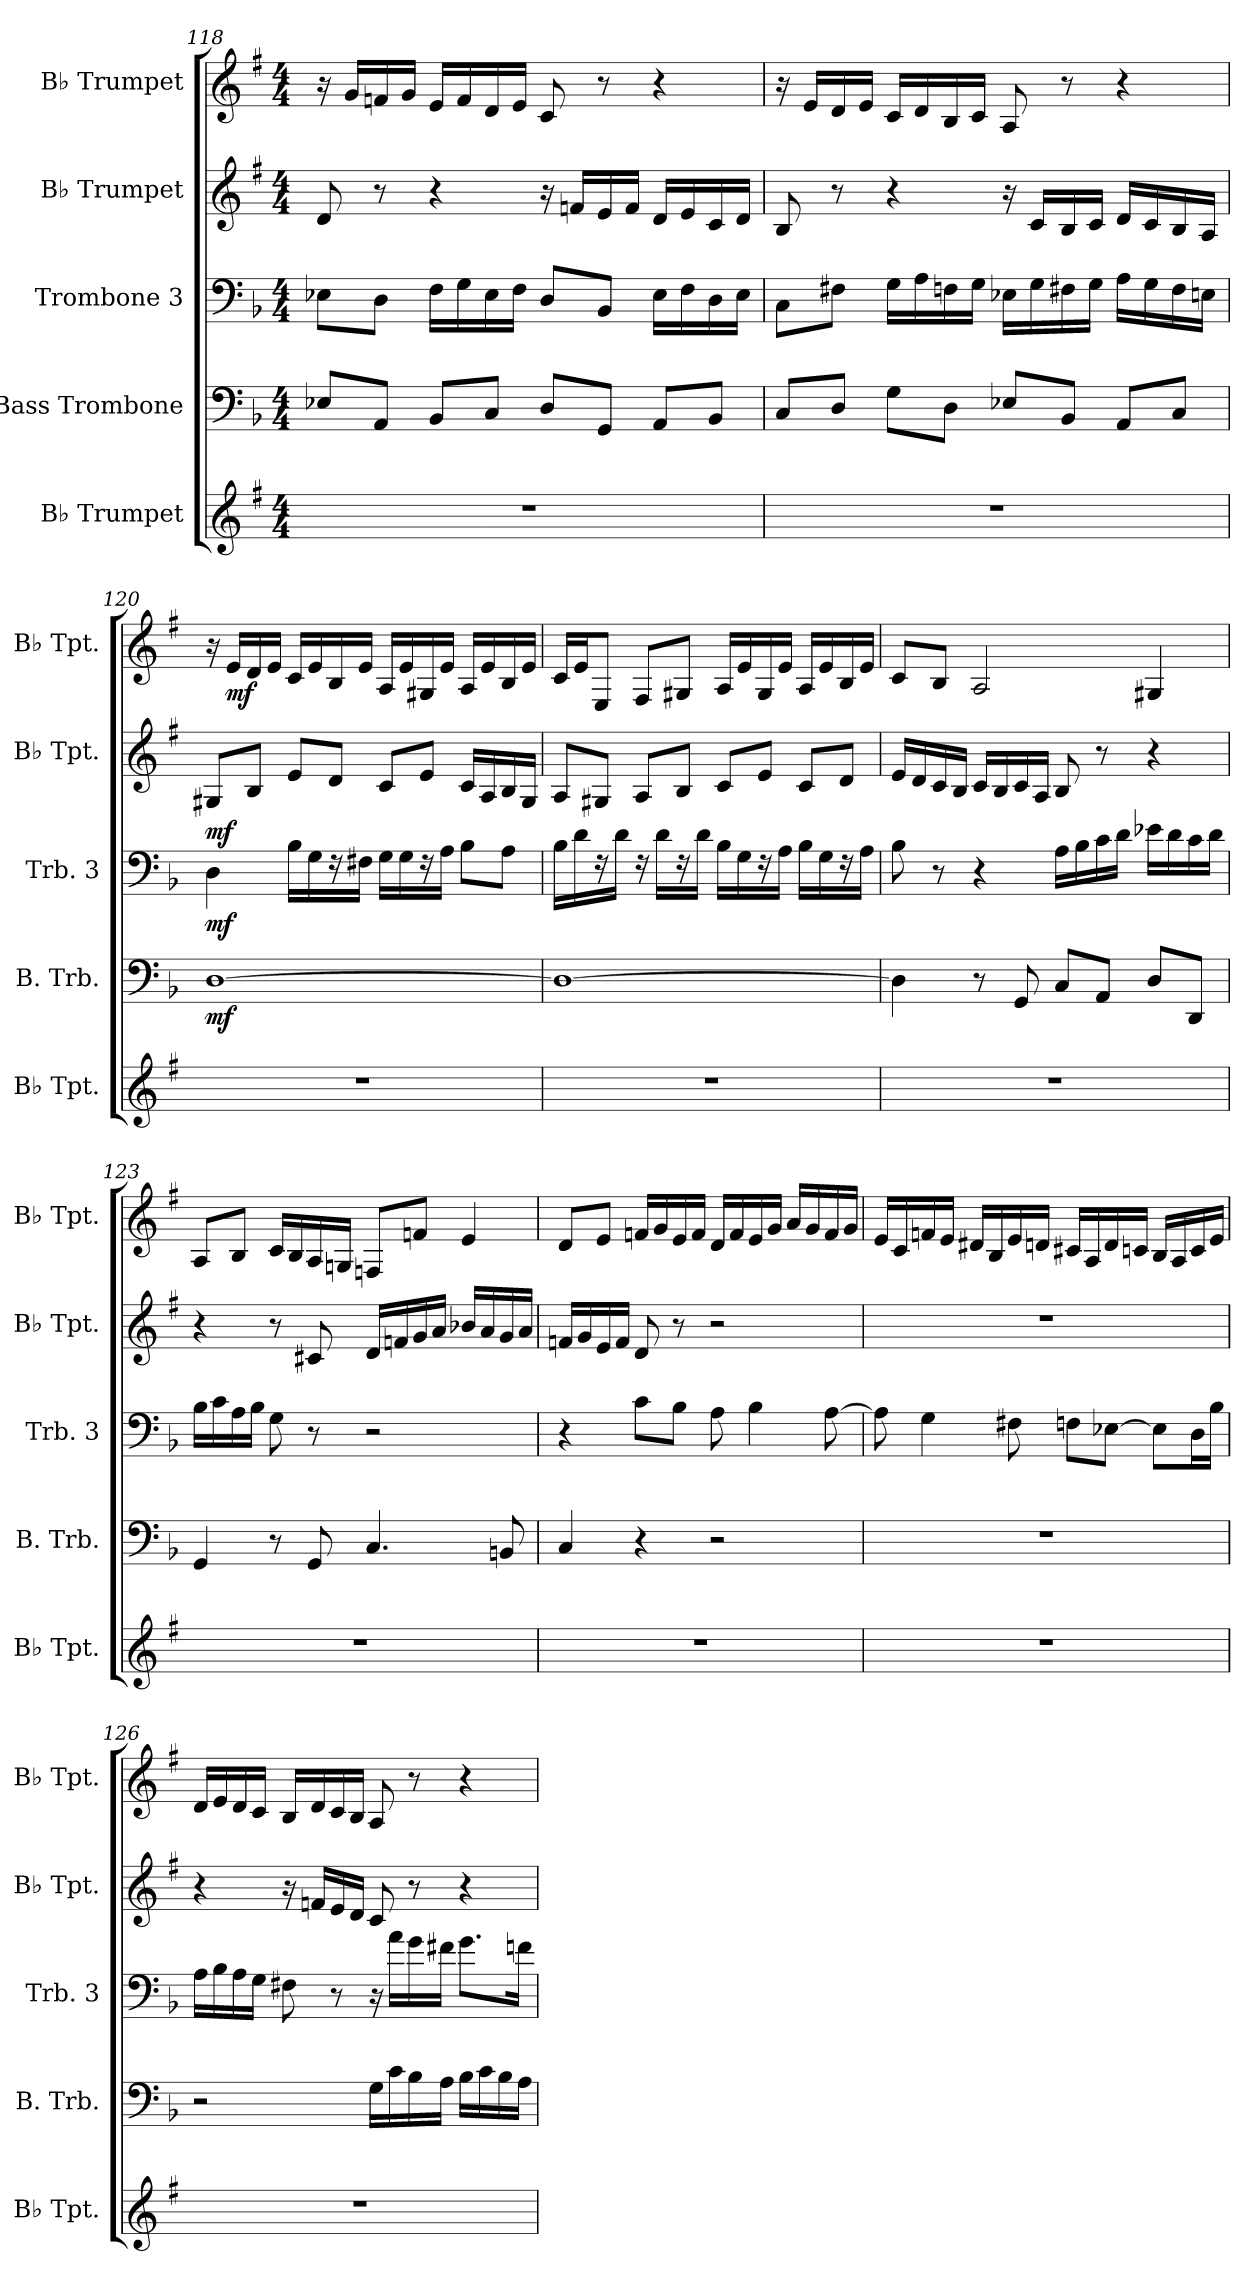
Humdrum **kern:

**kern	**kern	**dynam	**kern	**dynam	**kern	**dynam	**kern	**dynam
*part5	*part4	*part4	*part3	*part3	*part2	*part2	*part1	*part1
*staff5	*staff4	*staff4	*staff3	*staff3	*staff2	*staff2	*staff1	*staff1
*I"B♭ Trumpet	*I"Bass Trombone	*	*I"Trombone 3	*	*I"B♭ Trumpet	*	*I"B♭ Trumpet	*
*I'B♭ Tpt.	*I'B. Trb.	*	*I'Trb. 3	*	*I'B♭ Tpt.	*	*I'B♭ Tpt.	*
*clefG2	*clefF4	*	*clefF4	*	*clefG2	*	*clefG2	*
*ITrd1c2	*	*	*	*	*ITrd1c2	*	*ITrd1c2	*
*k[b-]	*k[b-]	*	*k[b-]	*	*k[b-]	*	*k[b-]	*
*M4/4	*M4/4	*	*M4/4	*	*M4/4	*	*M4/4	*
=118	=118	=118	=118	=118	=118	=118	=118	=118
1r	8E-X/L	.	8E-X\L	.	8c/	.	16r	.
.	.	.	.	.	.	.	16f/LL	.
.	8AA/J	.	8D\J	.	8r	.	16e-X/	.
.	.	.	.	.	.	.	16f/JJ	.
.	8BB-/L	.	16F\LL	.	4r	.	16d/LL	.
.	.	.	16G\	.	.	.	16e-/	.
.	8C/J	.	16E-\	.	.	.	16c/	.
.	.	.	16F\JJ	.	.	.	16d/JJ	.
.	8D/L	.	8D/L	.	16r	.	8B-/	.
.	.	.	.	.	16e-X/LL	.	.	.
.	8GG/J	.	8BB-/J	.	16d/	.	8r	.
.	.	.	.	.	16e-/JJ	.	.	.
.	8AA/L	.	16E-\LL	.	16c/LL	.	4r	.
.	.	.	16F\	.	16d/	.	.	.
.	8BB-/J	.	16D\	.	16B-/	.	.	.
.	.	.	16E-\JJ	.	16c/JJ	.	.	.
!!LO:LB:g=z
=119	=119	=119	=119	=119	=119	=119	=119	=119
1r	8C/L	.	8C\L	.	8A/	.	16r	.
.	.	.	.	.	.	.	16d/LL	.
.	8D/J	.	8F#X\J	.	8r	.	16c/	.
.	.	.	.	.	.	.	16d/JJ	.
.	8G\L	.	16G\LL	.	4r	.	16B-/LL	.
.	.	.	16A\	.	.	.	16c/	.
.	8D\J	.	16Fn\	.	.	.	16A/	.
.	.	.	16G\JJ	.	.	.	16B-/JJ	.
.	8E-X/L	.	16E-X\LL	.	16r	.	8G/	.
.	.	.	16G\	.	16B-/LL	.	.	.
.	8BB-/J	.	16F#X\	.	16A/	.	8r	.
.	.	.	16G\JJ	.	16B-/JJ	.	.	.
.	8AA/L	.	16A\LL	.	16c/LL	.	4r	.
.	.	.	16G\	.	16B-/	.	.	.
.	8C/J	.	16F#\	.	16A/	.	.	.
.	.	.	16En\JJ	.	16G/JJ	.	.	.
=120	=120	=120	=120	=120	=120	=120	=120	=120
!	!	!LO:DY:b	!	!LO:DY:b	!	!LO:DY:b	!	!
1r	[1D	mf	4D\	mf	8F#X/L	mf	16r	.
!	!	!	!	!	!	!	!	!LO:DY:b
.	.	.	.	.	.	.	16d/LL	mf
.	.	.	.	.	8A/J	.	16c/	.
.	.	.	.	.	.	.	16d/JJ	.
.	.	.	16B-\LL	.	8d/L	.	16B-/LL	.
.	.	.	16G\	.	.	.	16d/	.
.	.	.	16rF	.	8c/J	.	16A/	.
.	.	.	16F#X\JJ	.	.	.	16d/JJ	.
.	.	.	16G\LL	.	8B-/L	.	16G/LL	.
.	.	.	16G\	.	.	.	16d/	.
.	.	.	16rF	.	8d/J	.	16F#X/	.
.	.	.	16A\JJ	.	.	.	16d/JJ	.
.	.	.	8B-\L	.	16B-/LL	.	16G/LL	.
.	.	.	.	.	16G/	.	16d/	.
.	.	.	8A\J	.	16A/	.	16A/	.
.	.	.	.	.	16F#/JJ	.	16d/JJ	.
!!LO:PB:g=z
=121	=121	=121	=121	=121	=121	=121	=121	=121
1r	1D_	.	16B-\LL	.	8G/L	.	16B-/LL	.
.	.	.	16d\	.	.	.	16d/J	.
.	.	.	16rF	.	8F#X/J	.	8D/J	.
.	.	.	16d\JJ	.	.	.	.	.
.	.	.	16rF	.	8G/L	.	8E/L	.
.	.	.	16d\LL	.	.	.	.	.
.	.	.	16rF	.	8A/J	.	8F#X/J	.
.	.	.	16d\JJ	.	.	.	.	.
.	.	.	16B-\LL	.	8B-/L	.	16G/LL	.
.	.	.	16G\	.	.	.	16d/	.
.	.	.	16rF	.	8d/J	.	16F#/	.
.	.	.	16A\JJ	.	.	.	16d/JJ	.
.	.	.	16B-\LL	.	8B-/L	.	16G/LL	.
.	.	.	16G\	.	.	.	16d/	.
.	.	.	16rF	.	8c/J	.	16A/	.
.	.	.	16A\JJ	.	.	.	16d/JJ	.
=122	=122	=122	=122	=122	=122	=122	=122	=122
1r	4D\]	.	8B-\	.	16d/LL	.	8B-/L	.
.	.	.	.	.	16c/	.	.	.
.	.	.	8r	.	16B-/	.	8A/J	.
.	.	.	.	.	16A/JJ	.	.	.
.	8r	.	4r	.	16B-/LL	.	2G/	.
.	.	.	.	.	16A/	.	.	.
.	8GG/	.	.	.	16B-/	.	.	.
.	.	.	.	.	16G/JJ	.	.	.
.	8C/L	.	16A\LL	.	8A/	.	.	.
.	.	.	16B-\	.	.	.	.	.
.	8AA/J	.	16c\	.	8r	.	.	.
.	.	.	16d\JJ	.	.	.	.	.
.	8D/L	.	16e-X\LL	.	4r	.	4F#X/	.
.	.	.	16d\	.	.	.	.	.
.	8DD/J	.	16c\	.	.	.	.	.
.	.	.	16d\JJ	.	.	.	.	.
!!LO:LB:g=z
=123	=123	=123	=123	=123	=123	=123	=123	=123
1r	4GG/	.	16B-\LL	.	4r	.	8G/L	.
.	.	.	16c\	.	.	.	.	.
.	.	.	16A\	.	.	.	8A/J	.
.	.	.	16B-\JJ	.	.	.	.	.
.	8r	.	8G\	.	8r	.	16B-/LL	.
.	.	.	.	.	.	.	16A/	.
.	8GG/	.	8r	.	8Bn/	.	16G/	.
.	.	.	.	.	.	.	16Fn/JJ	.
.	4.C/	.	2r	.	16c/LL	.	8E-X/L	.
.	.	.	.	.	16e-X/	.	.	.
.	.	.	.	.	16f/	.	8e-X/J	.
.	.	.	.	.	16g/JJ	.	.	.
.	.	.	.	.	16a-X/LL	.	4d/	.
.	.	.	.	.	16g/	.	.	.
.	8BBn/	.	.	.	16f/	.	.	.
.	.	.	.	.	16g/JJ	.	.	.
=124	=124	=124	=124	=124	=124	=124	=124	=124
1r	4C/	.	4r	.	16e-X/LL	.	8c/L	.
.	.	.	.	.	16f/	.	.	.
.	.	.	.	.	16d/	.	8d/J	.
.	.	.	.	.	16e-/JJ	.	.	.
.	4r	.	8c\L	.	8c/	.	16e-X/LL	.
.	.	.	.	.	.	.	16f/	.
.	.	.	8B-\J	.	8r	.	16d/	.
.	.	.	.	.	.	.	16e-/JJ	.
.	2r	.	8A\	.	2r	.	16c/LL	.
.	.	.	.	.	.	.	16e-/	.
.	.	.	4B-\	.	.	.	16d/	.
.	.	.	.	.	.	.	16f/JJ	.
.	.	.	.	.	.	.	16g/LL	.
.	.	.	.	.	.	.	16f/	.
.	.	.	[8A\	.	.	.	16e-/	.
.	.	.	.	.	.	.	16f/JJ	.
!!LO:PB:g=z
=125	=125	=125	=125	=125	=125	=125	=125	=125
1r	1r	.	8A\]	.	1r	.	16d/LL	.
.	.	.	.	.	.	.	16B-/	.
.	.	.	4G\	.	.	.	16e-X/	.
.	.	.	.	.	.	.	16d/JJ	.
.	.	.	.	.	.	.	16c#X/LL	.
.	.	.	.	.	.	.	16A/	.
.	.	.	8F#X\	.	.	.	16d/	.
.	.	.	.	.	.	.	16cn/JJ	.
.	.	.	8Fn\L	.	.	.	16Bn/LL	.
.	.	.	.	.	.	.	16G/	.
.	.	.	[8E-X\J	.	.	.	16c/	.
.	.	.	.	.	.	.	16B-X/JJ	.
.	.	.	8E-\L]	.	.	.	16A/LL	.
.	.	.	.	.	.	.	16G/	.
.	.	.	16D\L	.	.	.	16B-/	.
.	.	.	16B-\JJ	.	.	.	16d/JJ	.
=126	=126	=126	=126	=126	=126	=126	=126	=126
1r	2r	.	16A\LL	.	4r	.	16c/LL	.
.	.	.	16B-\	.	.	.	16d/	.
.	.	.	16A\	.	.	.	16c/	.
.	.	.	16G\JJ	.	.	.	16B-/JJ	.
.	.	.	8F#X\	.	16r	.	16A/LL	.
.	.	.	.	.	16e-X/LL	.	16c/	.
.	.	.	8r	.	16d/	.	16B-/	.
.	.	.	.	.	16c/JJ	.	16A/JJ	.
.	16G\LL	.	16r	.	8B-/	.	8G/	.
.	16c\	.	16a\LL	.	.	.	.	.
.	16B-\	.	16g\	.	8r	.	8r	.
.	16A\JJ	.	16f#X\JJ	.	.	.	.	.
.	16B-\LL	.	8.g\L	.	4r	.	4r	.
.	16c\	.	.	.	.	.	.	.
.	16B-\	.	.	.	.	.	.	.
.	16A\JJ	.	16fn\Jk	.	.	.	.	.
=	=	=	=	=	=	=	=	=
*-	*-	*-	*-	*-	*-	*-	*-	*-
